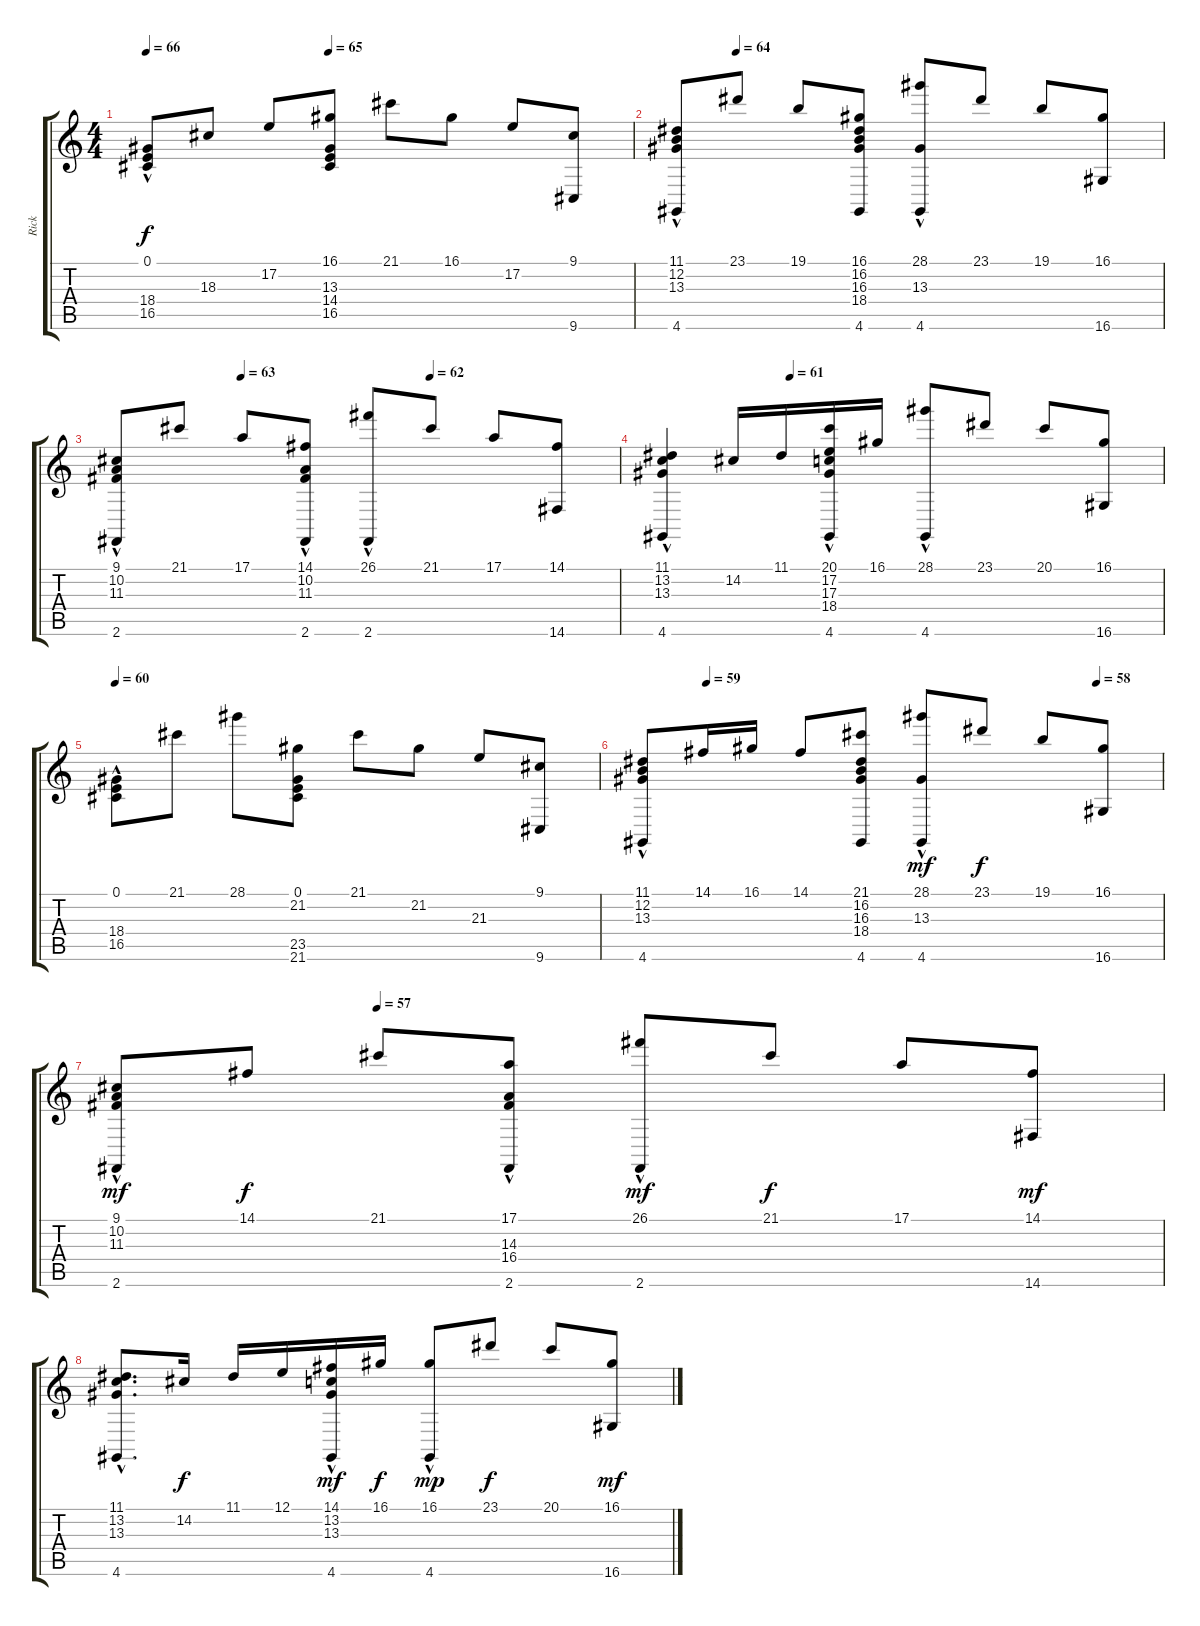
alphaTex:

\track ("Rick" "Rick") {instrument acousticgrandpiano}
\staff {score tabs}
\tuning (E4 B3 G3 D3 A2 E2) {hide}
\ts (4 4)
\tempo 66
\tempo (65 0.375)
\clef g2
\ks c
(0.1{hac} 18.4{hac} 16.5{hac}).8{dy f} 18.3.8 17.2.8 (16.1 13.3 14.4 16.5).8 21.1.8 16.1.8 17.2.8 (9.1 9.6).8 |
\tempo (64 0.125)
(11.1{hac} 12.2{hac} 13.3{hac} 4.6{hac}).8 23.1.8 19.1.8 (16.1 16.2 16.3 18.4 4.6).8 (28.1 13.3 4.6{hac}).8 23.1.8 19.1.8 (16.1 16.6).8 |
\tempo (63 0.25)
\tempo (62 0.625)
(9.1{hac} 10.2{hac} 11.3{hac} 2.6{hac}).8 21.1.8 17.1.8 (14.1 10.2{hac} 11.3{hac} 2.6).8 (26.1 2.6{hac}).8 21.1.8 17.1.8 (14.1 14.6).8 |
\tempo (61 0.25)
(11.1 13.2{hac} 13.3{hac} 4.6{hac}).4 14.2.16 11.1.16 (20.1 17.2 17.3{hac} 18.4{hac} 4.6).16 16.1.16 (28.1 4.6{hac}).8 23.1.8 20.1.8 (16.1 16.6).8 |
\tempo 60
(0.1{hac} 18.4{hac} 16.5{hac}).8 21.1.8 28.1.8 (0.1 21.2 23.5 21.6).8 21.1.8 21.2.8 21.3.8 (9.1 9.6).8 |
\tempo (59 0.125)
\tempo (58 0.875)
(11.1{hac} 12.2{hac} 13.3{hac} 4.6{hac}).8 14.1.16 16.1.16 14.1.8 (21.1 16.2 16.3 18.4 4.6).8 (28.1 13.3 4.6{hac}).8{dy mf} 23.1.8{dy f} 19.1.8 (16.1 16.6).8 |
\tempo (57 0.25)
(9.1{hac} 10.2{hac} 11.3{hac} 2.6{hac}).8{dy mf} 14.1.8{dy f} 21.1.8 (17.1 14.3{hac} 16.4{hac} 2.6).8 (26.1 2.6{hac}).8{dy mf} 21.1.8{dy f} 17.1.8 (14.1 14.6).8{dy mf} |
(11.1{hac} 13.2{hac} 13.3{hac} 4.6{hac}).8{d} 14.2.16{dy f} 11.1.16 12.1.16 (14.1 13.2{hac} 13.3{hac} 4.6).16{dy mf} 16.1.16{dy f} (16.1 4.6{hac}).8{dy mp} 23.1.8{dy f} 20.1.8 (16.1 16.6).8{dy mf}
